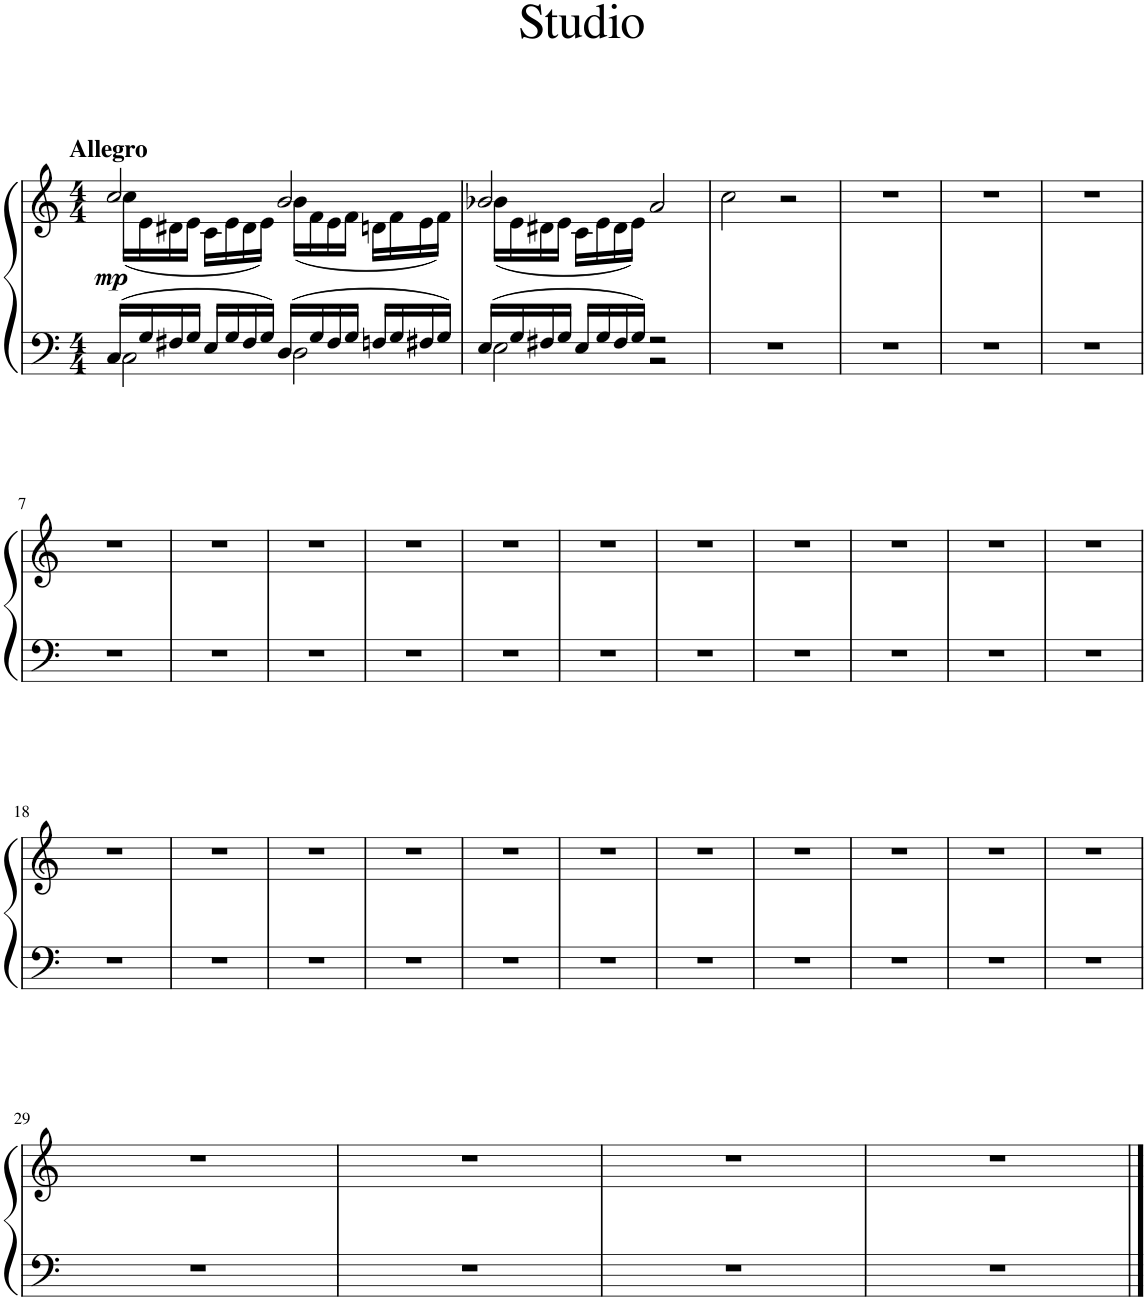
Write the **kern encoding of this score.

**kern	**kern	**dynam
*part1	*part1	*part1
*staff2	*staff1	*staff1/2
*I"Piano	*	*
*I'Pno.	*	*
*clefF4	*clefG2	*
*k[]	*k[]	*
*M4/4	*M4/4	*
=1	=1	=1
*^	*^	*
!	!	!LO:TX:a:B:t=Allegro	!	!
!	!	!	!	!LO:DY:b
16C/LL	2C\	2cc/	(16cc\LL	mp
16G/	.	.	16e\	.
16F#X/	.	.	16d#X\	.
16G/JJ	.	.	16e\JJ	.
16E/LL	.	.	16c\LL	.
16G/	.	.	16e\	.
16F#/	.	.	16d#\	.
16G/JJ	.	.	16e\JJ)	.
16D/LL	2D\	2b/	(16b\LL	.
16G/	.	.	16f\	.
16F#/	.	.	16e\	.
16G/JJ	.	.	16f\JJ	.
16Fn/LL	.	.	16dn\LL	.
16G/	.	.	16f\	.
16F#X/	.	.	16e\	.
16G/JJ	.	.	16f\JJ)	.
=2	=2	=2	=2	=2
16E/LL	2E\	2b-X/	(16b-\LL	.
16G/	.	.	16e\	.
16F#X/	.	.	16d#X\	.
16G/JJ	.	.	16e\JJ	.
16E/LL	.	.	16c\LL	.
16G/	.	.	16e\	.
16F#/	.	.	16d#\	.
16G/JJ	.	.	16e\JJ)	.
2r	2r	2a/	2ryy	.
*v	*v	*	*	*
*	*v	*v	*
=3	=3	=3
1r	2cc\	.
.	2r	.
=4	=4	=4
1r	1r	.
=5	=5	=5
1r	1r	.
=6	=6	=6
1r	1r	.
!!LO:LB:g=z
=7	=7	=7
1r	1r	.
=8	=8	=8
1r	1r	.
=9	=9	=9
1r	1r	.
=10	=10	=10
1r	1r	.
=11	=11	=11
1r	1r	.
=12	=12	=12
1r	1r	.
=13	=13	=13
1r	1r	.
=14	=14	=14
1r	1r	.
=15	=15	=15
1r	1r	.
=16	=16	=16
1r	1r	.
=17	=17	=17
1r	1r	.
!!LO:LB:g=z
=18	=18	=18
1r	1r	.
=19	=19	=19
1r	1r	.
=20	=20	=20
1r	1r	.
=21	=21	=21
1r	1r	.
=22	=22	=22
1r	1r	.
=23	=23	=23
1r	1r	.
=24	=24	=24
1r	1r	.
=25	=25	=25
1r	1r	.
=26	=26	=26
1r	1r	.
=27	=27	=27
1r	1r	.
=28	=28	=28
1r	1r	.
!!LO:LB:g=z
=29	=29	=29
1r	1r	.
=30	=30	=30
1r	1r	.
=31	=31	=31
1r	1r	.
=32	=32	=32
1r	1r	.
==	==	==
*-	*-	*-
